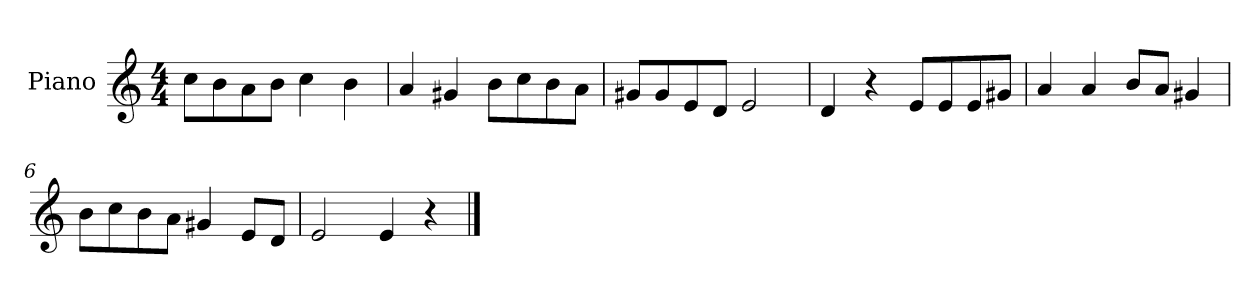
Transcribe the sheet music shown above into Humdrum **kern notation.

**kern
*part1
*staff1
*I"Piano
*I'P-no
*clefG2
*k[]
*M4/4
*MM90
=1
8cc\L
8b\
8a\
8b\J
4cc\
4b\
=2
4a/
4g#X/
8b\L
8cc\
8b\
8a\J
=3
8g#X/L
8g#/
8e/
8d/J
2e/
=4
4d/
4r
8e/L
8e/
8e/
8g#X/J
=5
4a/
4a/
8b/L
8a/J
4g#X/
=6
8b\L
8cc\
8b\
8a\J
4g#X/
8e/L
8d/J
!!LO:LB:g=z
=7
2e/
4e/
4r
==
*-
